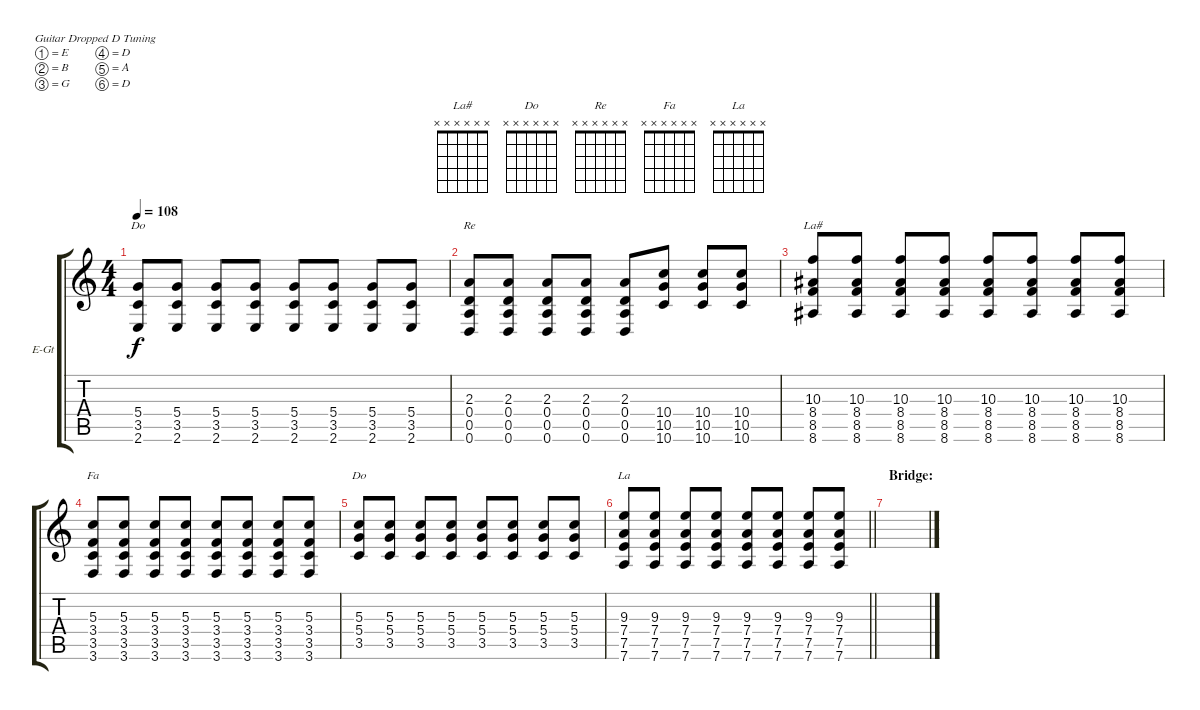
\bracketExtendMode groupsimilarinstruments
\firstSystemTrackNameOrientation horizontal
\otherSystemsTrackNameOrientation horizontal
\track ("Chitarra 2" "E-Gt") {instrument distortionguitar}
\staff {score tabs}
\tuning (E4 B3 G3 D3 A2 D2)
\chord ("La#" x x x x x x)
\chord ("Do" x x x x x x)
\chord ("Re" x x x x x x)
\chord ("Fa" x x x x x x)
\chord ("La" x x x x x x)
\ts (4 4)
\tempo 108
\clef g2
\ks c
(5.4 3.5 2.6).8{ch "Do" dy f} (5.4 3.5 2.6).8 (5.4 3.5 2.6).8 (5.4 3.5 2.6).8 (5.4 3.5 2.6).8 (5.4 3.5 2.6).8 (5.4 3.5 2.6).8 (5.4 3.5 2.6).8 |
(2.3 0.4 0.5 0.6).8{ch "Re"} (2.3 0.4 0.5 0.6).8 (2.3 0.4 0.5 0.6).8 (2.3 0.4 0.5 0.6).8 (2.3 0.4 0.5 0.6).8 (10.4 10.5 10.6).8 (10.4 10.5 10.6).8 (10.4 10.5 10.6).8 |
(10.3 8.4 8.5 8.6).8{ch "La#"} (10.3 8.4 8.5 8.6).8 (10.3 8.4 8.5 8.6).8 (10.3 8.4 8.5 8.6).8 (10.3 8.4 8.5 8.6).8 (10.3 8.4 8.5 8.6).8 (10.3 8.4 8.5 8.6).8 (10.3 8.4 8.5 8.6).8 |
(5.3 3.4 3.5 3.6).8{ch "Fa"} (5.3 3.4 3.5 3.6).8 (5.3 3.4 3.5 3.6).8 (5.3 3.4 3.5 3.6).8 (5.3 3.4 3.5 3.6).8 (5.3 3.4 3.5 3.6).8 (5.3 3.4 3.5 3.6).8 (5.3 3.4 3.5 3.6).8 |
(5.3 5.4 3.5).8{ch "Do"} (5.3 5.4 3.5).8 (5.3 5.4 3.5).8 (5.3 5.4 3.5).8 (5.3 5.4 3.5).8 (5.3 5.4 3.5).8 (5.3 5.4 3.5).8 (5.3 5.4 3.5).8 |
\barLineRight lightlight
(9.3 7.4 7.5 7.6).8{ch "La"} (9.3 7.4 7.5 7.6).8 (9.3 7.4 7.5 7.6).8 (9.3 7.4 7.5 7.6).8 (9.3 7.4 7.5 7.6).8 (9.3 7.4 7.5 7.6).8 (9.3 7.4 7.5 7.6).8 (9.3 7.4 7.5 7.6).8 |
\section ("" "Bridge:")
